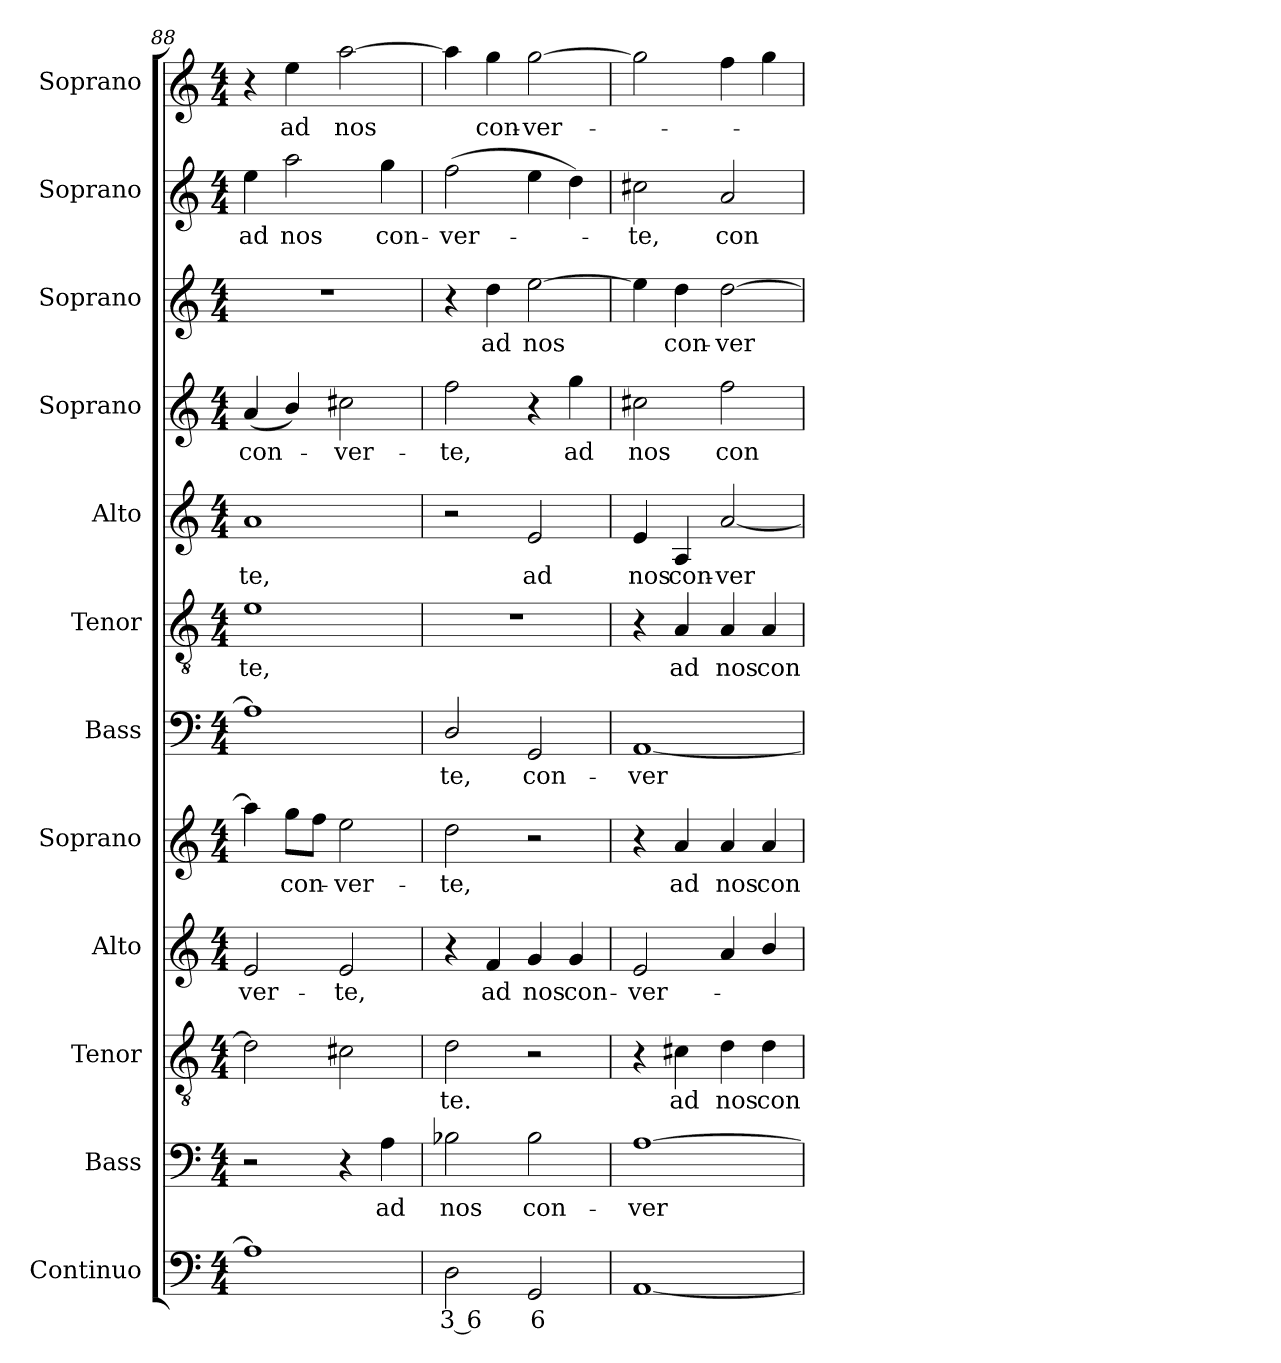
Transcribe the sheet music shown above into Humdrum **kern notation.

**kern	**text	**kern	**text	**kern	**text	**kern	**text	**kern	**text	**kern	**text	**kern	**text	**kern	**text	**kern	**text	**kern	**text	**kern	**text	**kern	**text
*part12	*part12	*part11	*part11	*part10	*part10	*part9	*part9	*part8	*part8	*part7	*part7	*part6	*part6	*part5	*part5	*part4	*part4	*part3	*part3	*part2	*part2	*part1	*part1
*staff12	*staff12	*staff11	*staff11	*staff10	*staff10	*staff9	*staff9	*staff8	*staff8	*staff7	*staff7	*staff6	*staff6	*staff5	*staff5	*staff4	*staff4	*staff3	*staff3	*staff2	*staff2	*staff1	*staff1
*I"Continuo	*	*I"Bass	*	*I"Tenor	*	*I"Alto	*	*I"Soprano	*	*I"Bass	*	*I"Tenor	*	*I"Alto	*	*I"Soprano	*	*I"Soprano	*	*I"Soprano	*	*I"Soprano	*
*I'Cont.	*	*I'B.	*	*I'T.	*	*I'A.	*	*I'S.	*	*I'B.	*	*I'T.	*	*I'A.	*	*I'S.	*	*I'S.	*	*I'S.	*	*I'S.	*
*clefF4	*	*clefF4	*	*clefGv2	*	*clefG2	*	*clefG2	*	*clefF4	*	*clefGv2	*	*clefG2	*	*clefG2	*	*clefG2	*	*clefG2	*	*clefG2	*
*	*	*	*	*ITrd7c12	*	*	*	*	*	*	*	*ITrd7c12	*	*	*	*	*	*	*	*	*	*	*
*k[]	*	*k[]	*	*k[]	*	*k[]	*	*k[]	*	*k[]	*	*k[]	*	*k[]	*	*k[]	*	*k[]	*	*k[]	*	*k[]	*
*C:	*	*C:	*	*C:	*	*C:	*	*C:	*	*C:	*	*C:	*	*C:	*	*C:	*	*C:	*	*C:	*	*C:	*
*M4/4	*	*M4/4	*	*M4/4	*	*M4/4	*	*M4/4	*	*M4/4	*	*M4/4	*	*M4/4	*	*M4/4	*	*M4/4	*	*M4/4	*	*M4/4	*
=88	=88	=88	=88	=88	=88	=88	=88	=88	=88	=88	=88	=88	=88	=88	=88	=88	=88	=88	=88	=88	=88	=88	=88
!	!	!	!	!	!	!	!LO:LY:b:color=#000000	!	!	!	!	!	!	!	!	!	!	!	!	!	!	!	!
!	!	!	!	!	!	!	!	!	!	!	!	!	!LO:LY:b:color=#000000	!	!	!	!	!	!	!	!	!	!
!	!	!	!	!	!	!	!	!	!	!	!	!	!	!	!LO:LY:b:color=#000000	!	!	!	!	!	!	!	!
!	!	!	!	!	!	!	!	!	!	!	!	!	!	!	!	!	!LO:LY:b:color=#000000	!	!	!	!	!	!
!	!	!	!	!	!	!	!	!	!	!	!	!	!	!	!	!	!	!	!	!	!LO:LY:b:color=#000000	!	!
1Ai]	.	2r	.	2Di\]	.	2ei/	-ver-	4aai\]	.	1Ai]	.	1Ei	-te,	1ai	-te,	(4ai/	con-	1r	.	4eei\	ad	4r	.
!	!	!	!	!	!	!	!	!	!LO:LY:b:color=#000000	!	!	!	!	!	!	!	!	!	!	!	!	!	!
!	!	!	!	!	!	!	!	!	!	!	!	!	!	!	!	!	!	!	!	!	!LO:LY:b:color=#000000	!	!
!	!	!	!	!	!	!	!	!	!	!	!	!	!	!	!	!	!	!	!	!	!	!	!LO:LY:b:color=#000000
.	.	.	.	.	.	.	.	8ggi\L	con-	.	.	.	.	.	.	4bi/)	.	.	.	2aai\	nos	4eei\	ad
.	.	.	.	.	.	.	.	8ffi\J	.	.	.	.	.	.	.	.	.	.	.	.	.	.	.
!	!	!	!	!	!	!	!LO:LY:b:color=#000000	!	!	!	!	!	!	!	!	!	!	!	!	!	!	!	!
!	!	!	!	!	!	!	!	!	!LO:LY:b:color=#000000	!	!	!	!	!	!	!	!	!	!	!	!	!	!
!	!	!	!	!	!	!	!	!	!	!	!	!	!	!	!	!	!LO:LY:b:color=#000000	!	!	!	!	!	!
!	!	!	!	!	!	!	!	!	!	!	!	!	!	!	!	!	!	!	!	!	!	!	!LO:LY:b:color=#000000
.	.	4r	.	2C#Xi\	.	2ei/	-te,	2eei\	-ver-	.	.	.	.	.	.	2cc#Xi\	-ver-	.	.	.	.	[>2aai\	nos
!	!	!	!LO:LY:b:color=#000000	!	!	!	!	!	!	!	!	!	!	!	!	!	!	!	!	!	!	!	!
!	!	!	!	!	!	!	!	!	!	!	!	!	!	!	!	!	!	!	!	!	!LO:LY:b:color=#000000	!	!
.	.	4Ai\	ad	.	.	.	.	.	.	.	.	.	.	.	.	.	.	.	.	4ggi\	con-	.	.
=89	=89	=89	=89	=89	=89	=89	=89	=89	=89	=89	=89	=89	=89	=89	=89	=89	=89	=89	=89	=89	=89	=89	=89
!	!LO:LY:b:color=#000000	!	!	!	!	!	!	!	!	!	!	!	!	!	!	!	!	!	!	!	!	!	!
!	!	!	!LO:LY:b:color=#000000	!	!	!	!	!	!	!	!	!	!	!	!	!	!	!	!	!	!	!	!
!	!	!	!	!	!LO:LY:b:color=#000000	!	!	!	!	!	!	!	!	!	!	!	!	!	!	!	!	!	!
!	!	!	!	!	!	!	!	!	!LO:LY:b:color=#000000	!	!	!	!	!	!	!	!	!	!	!	!	!	!
!	!	!	!	!	!	!	!	!	!	!	!LO:LY:b:color=#000000	!	!	!	!	!	!	!	!	!	!	!	!
!	!	!	!	!	!	!	!	!	!	!	!	!	!	!	!	!	!LO:LY:b:color=#000000	!	!	!	!	!	!
!	!	!	!	!	!	!	!	!	!	!	!	!	!	!	!	!	!	!	!	!	!LO:LY:b:color=#000000	!	!
2Di\	3 6	2B-Xi\	nos	2Di\	-te.	4r	.	2ddi\	-te,	2Di/	-te,	1r	.	2r	.	2ffi\	-te,	4r	.	(2ffi\	-ver-	4aai\]	.
!	!	!	!	!	!	!	!LO:LY:b:color=#000000	!	!	!	!	!	!	!	!	!	!	!	!	!	!	!	!
!	!	!	!	!	!	!	!	!	!	!	!	!	!	!	!	!	!	!	!LO:LY:b:color=#000000	!	!	!	!
!	!	!	!	!	!	!	!	!	!	!	!	!	!	!	!	!	!	!	!	!	!	!	!LO:LY:b:color=#000000
.	.	.	.	.	.	4fi/	ad	.	.	.	.	.	.	.	.	.	.	4ddi\	ad	.	.	4ggi\	con-
!	!LO:LY:b:color=#000000	!	!	!	!	!	!	!	!	!	!	!	!	!	!	!	!	!	!	!	!	!	!
!	!	!	!LO:LY:b:color=#000000	!	!	!	!	!	!	!	!	!	!	!	!	!	!	!	!	!	!	!	!
!	!	!	!	!	!	!	!LO:LY:b:color=#000000	!	!	!	!	!	!	!	!	!	!	!	!	!	!	!	!
!	!	!	!	!	!	!	!	!	!	!	!LO:LY:b:color=#000000	!	!	!	!	!	!	!	!	!	!	!	!
!	!	!	!	!	!	!	!	!	!	!	!	!	!	!	!LO:LY:b:color=#000000	!	!	!	!	!	!	!	!
!	!	!	!	!	!	!	!	!	!	!	!	!	!	!	!	!	!	!	!LO:LY:b:color=#000000	!	!	!	!
!	!	!	!	!	!	!	!	!	!	!	!	!	!	!	!	!	!	!	!	!	!	!	!LO:LY:b:color=#000000
2GGi/	6	2B-i\	con-	2r	.	4gi/	nos	2r	.	2GGi/	con-	.	.	2ei/	ad	4r	.	[>2eei\	nos	4eei\	.	[>2ggi\	-ver-
!	!	!	!	!	!	!	!LO:LY:b:color=#000000	!	!	!	!	!	!	!	!	!	!	!	!	!	!	!	!
!	!	!	!	!	!	!	!	!	!	!	!	!	!	!	!	!	!LO:LY:b:color=#000000	!	!	!	!	!	!
.	.	.	.	.	.	4gi/	con-	.	.	.	.	.	.	.	.	4ggi\	ad	.	.	4ddi\)	.	.	.
=90	=90	=90	=90	=90	=90	=90	=90	=90	=90	=90	=90	=90	=90	=90	=90	=90	=90	=90	=90	=90	=90	=90	=90
!	!	!	!LO:LY:b:color=#000000	!	!	!	!	!	!	!	!	!	!	!	!	!	!	!	!	!	!	!	!
!	!	!	!	!	!	!	!LO:LY:b:color=#000000	!	!	!	!	!	!	!	!	!	!	!	!	!	!	!	!
!	!	!	!	!	!	!	!	!	!	!	!LO:LY:b:color=#000000	!	!	!	!	!	!	!	!	!	!	!	!
!	!	!	!	!	!	!	!	!	!	!	!	!	!	!	!LO:LY:b:color=#000000	!	!	!	!	!	!	!	!
!	!	!	!	!	!	!	!	!	!	!	!	!	!	!	!	!	!LO:LY:b:color=#000000	!	!	!	!	!	!
!	!	!	!	!	!	!	!	!	!	!	!	!	!	!	!	!	!	!	!	!	!LO:LY:b:color=#000000	!	!
[<1AAi	.	[>1Ai	-ver-	4r	.	2ei/	-ver-	4r	.	[<1AAi	-ver-	4r	.	4ei/	nos	2cc#Xi\	nos	4eei\]	.	2cc#Xi\	-te,	2ggi\]	.
!	!	!	!	!	!LO:LY:b:color=#000000	!	!	!	!	!	!	!	!	!	!	!	!	!	!	!	!	!	!
!	!	!	!	!	!	!	!	!	!LO:LY:b:color=#000000	!	!	!	!	!	!	!	!	!	!	!	!	!	!
!	!	!	!	!	!	!	!	!	!	!	!	!	!LO:LY:b:color=#000000	!	!	!	!	!	!	!	!	!	!
!	!	!	!	!	!	!	!	!	!	!	!	!	!	!	!LO:LY:b:color=#000000	!	!	!	!	!	!	!	!
!	!	!	!	!	!	!	!	!	!	!	!	!	!	!	!	!	!	!	!LO:LY:b:color=#000000	!	!	!	!
.	.	.	.	4C#Xi\	ad	.	.	4ai/	ad	.	.	4AAi/	ad	4Ai/	con-	.	.	4ddi\	con-	.	.	.	.
!	!	!	!	!	!LO:LY:b:color=#000000	!	!	!	!	!	!	!	!	!	!	!	!	!	!	!	!	!	!
!	!	!	!	!	!	!	!	!	!LO:LY:b:color=#000000	!	!	!	!	!	!	!	!	!	!	!	!	!	!
!	!	!	!	!	!	!	!	!	!	!	!	!	!LO:LY:b:color=#000000	!	!	!	!	!	!	!	!	!	!
!	!	!	!	!	!	!	!	!	!	!	!	!	!	!	!LO:LY:b:color=#000000	!	!	!	!	!	!	!	!
!	!	!	!	!	!	!	!	!	!	!	!	!	!	!	!	!	!LO:LY:b:color=#000000	!	!	!	!	!	!
!	!	!	!	!	!	!	!	!	!	!	!	!	!	!	!	!	!	!	!LO:LY:b:color=#000000	!	!	!	!
!	!	!	!	!	!	!	!	!	!	!	!	!	!	!	!	!	!	!	!	!	!LO:LY:b:color=#000000	!	!
.	.	.	.	4Di\	nos	4ai/	.	4ai/	nos	.	.	4AAi/	nos	[<2ai/	-ver-	2ffi\	con-	[>2ddi\	-ver-	2ai/	con-	4ffi\	.
!	!	!	!	!	!LO:LY:b:color=#000000	!	!	!	!	!	!	!	!	!	!	!	!	!	!	!	!	!	!
!	!	!	!	!	!	!	!	!	!LO:LY:b:color=#000000	!	!	!	!	!	!	!	!	!	!	!	!	!	!
!	!	!	!	!	!	!	!	!	!	!	!	!	!LO:LY:b:color=#000000	!	!	!	!	!	!	!	!	!	!
.	.	.	.	4Di\	con-	4bi/	.	4ai/	con-	.	.	4AAi/	con-	.	.	.	.	.	.	.	.	4ggi\	.
=	=	=	=	=	=	=	=	=	=	=	=	=	=	=	=	=	=	=	=	=	=	=	=
*-	*-	*-	*-	*-	*-	*-	*-	*-	*-	*-	*-	*-	*-	*-	*-	*-	*-	*-	*-	*-	*-	*-	*-
